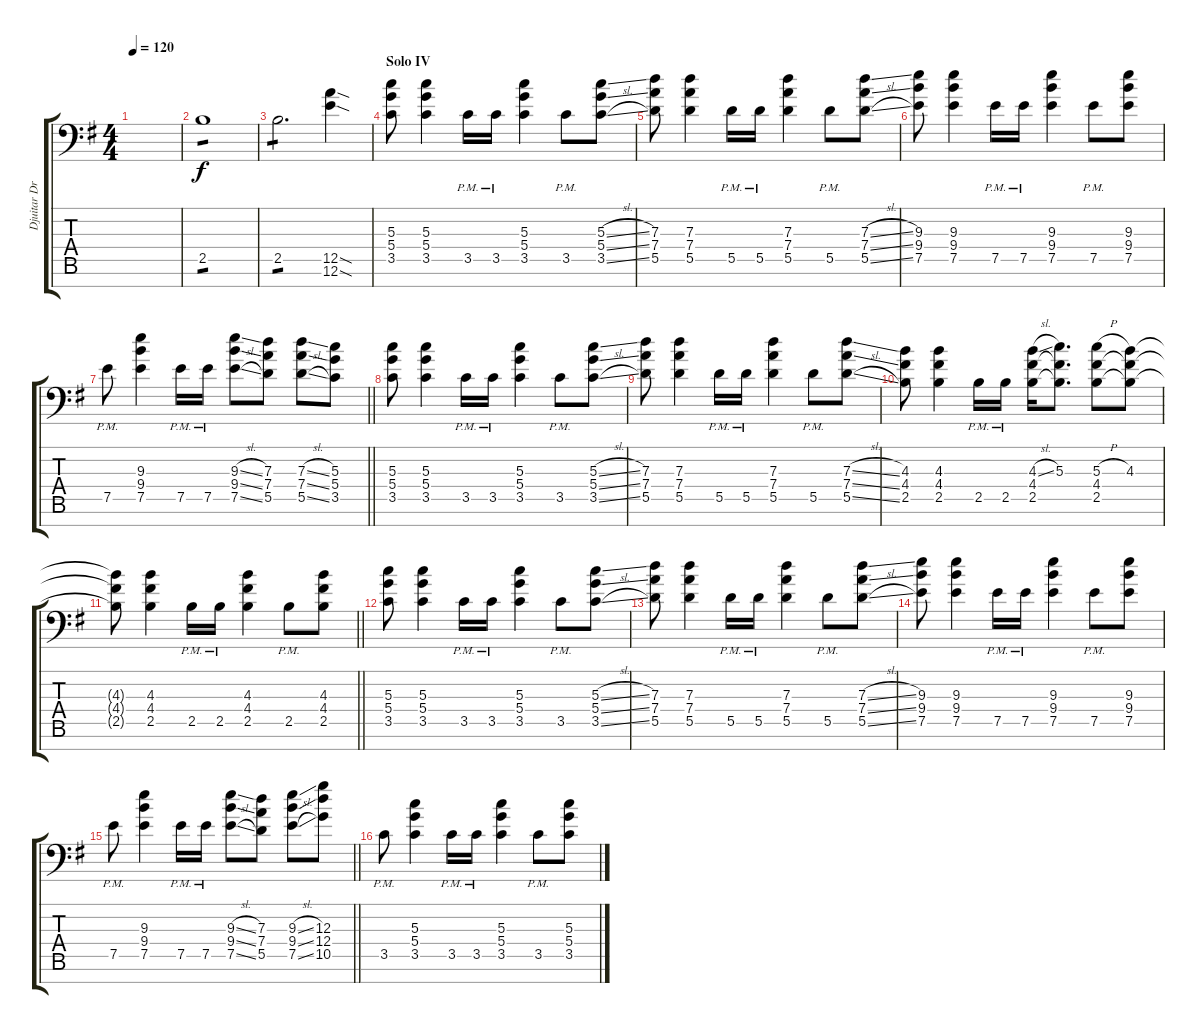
\track ("Djuitar Dropped A" "Djuitar Dr") {instrument distortionguitar}
\staff {score tabs}
\tuning (E4 B3 G3 D3 A2 E2 A1) {hide}
\ts (4 4)
\tempo 120
\clef f4
\ks eminor
|
2.5.1{tp 1 volume 16} |
2.5.2{d tp 1} (12.5{sod} 12.6{sod}).4 |
\section ("" "Solo IV")
(5.3 5.4 3.5).8 (5.3 5.4 3.5).4 3.5{pm}.16 3.5{pm}.16 (5.3 5.4 3.5).4 3.5{pm}.8 (5.3{sl} 5.4{sl} 3.5{sl}).8 |
(7.3 7.4 5.5).8 (7.3 7.4 5.5).4 5.5{pm}.16 5.5{pm}.16 (7.3 7.4 5.5).4 5.5{pm}.8 (7.3{sl} 7.4{sl} 5.5{sl}).8 |
(9.3 9.4 7.5).8 (9.3 9.4 7.5).4 7.5{pm}.16 7.5{pm}.16 (9.3 9.4 7.5).4 7.5{pm}.8 (9.3 9.4 7.5).8 |
\barLineRight lightlight
7.5{pm}.8 (9.3 9.4 7.5).4 7.5{pm}.16 7.5{pm}.16 (9.3{sl} 9.4{sl} 7.5{sl}).8 (7.3 7.4 5.5).8 (7.3{sl} 7.4{sl} 5.5{sl}).8 (5.3 5.4 3.5).8 |
(5.3 5.4 3.5).8 (5.3 5.4 3.5).4 3.5{pm}.16 3.5{pm}.16 (5.3 5.4 3.5).4 3.5{pm}.8 (5.3{sl} 5.4{sl} 3.5{sl}).8 |
(7.3 7.4 5.5).8 (7.3 7.4 5.5).4 5.5{pm}.16 5.5{pm}.16 (7.3 7.4 5.5).4 5.5{pm}.8 (7.3{sl} 7.4{sl} 5.5{sl}).8 |
(4.3 4.4 2.5).8 (4.3 4.4 2.5).4 2.5{pm}.16 2.5{pm}.16 (4.3{sl} 4.4 2.5).16 (5.3 4.4{t} 2.5{t}).8{d} (5.3{h} 4.4 2.5).8 (4.3 4.4{t} 2.5{t}).8 |
\barLineRight lightlight
(4.3{t} 4.4{t} 2.5{t}).8 (4.3 4.4 2.5).4 2.5{pm}.16 2.5{pm}.16 (4.3 4.4 2.5).4 2.5{pm}.8 (4.3 4.4 2.5).8 |
(5.3 5.4 3.5).8 (5.3 5.4 3.5).4 3.5{pm}.16 3.5{pm}.16 (5.3 5.4 3.5).4 3.5{pm}.8 (5.3{sl} 5.4{sl} 3.5{sl}).8 |
(7.3 7.4 5.5).8 (7.3 7.4 5.5).4 5.5{pm}.16 5.5{pm}.16 (7.3 7.4 5.5).4 5.5{pm}.8 (7.3{sl} 7.4{sl} 5.5{sl}).8 |
(9.3 9.4 7.5).8 (9.3 9.4 7.5).4 7.5{pm}.16 7.5{pm}.16 (9.3 9.4 7.5).4 7.5{pm}.8 (9.3 9.4 7.5).8 |
\barLineRight lightlight
7.5{pm}.8 (9.3 9.4 7.5).4 7.5{pm}.16 7.5{pm}.16 (9.3{sl} 9.4{sl} 7.5{sl}).8 (7.3 7.4 5.5).8 (9.3{sl} 9.4{sl} 7.5{sl}).8 (12.3 12.4 10.5).8 |
3.5{pm}.8 (5.3 5.4 3.5).4 3.5{pm}.16 3.5{pm}.16 (5.3 5.4 3.5).4 3.5{pm}.8 (5.3{sl} 5.4{sl} 3.5{sl}).8
